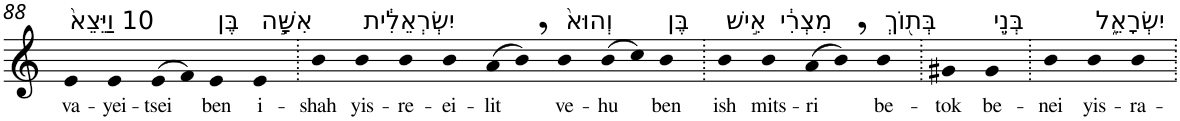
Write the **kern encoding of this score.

**kern	**text
*part1	*part1
*staff1	*staff1
*I"Piano	*
*I'Pno	*
!!LO:PB:g=z
*clefG2	*
*k[]	*
=88	=88
!LO:TX:a:t=10 וַיֵּצֵא֙	!
!	!LO:LY:b
4e	va-
!	!LO:LY:b
4e	-yei-
!	!LO:LY:b
(>8e	-tsei
8f)	.
!LO:TX:a:t=בֶּן	!
!	!LO:LY:b
4e	ben
!LO:TX:a:t=אִשָּׁ֣ה	!
!	!LO:LY:b
4e	i-
=89.	=89.
!	!LO:LY:b
4b	-shah
!LO:TX:a:t=יִשְׂרְאֵלִ֔ית	!
!	!LO:LY:b
4b	yis-
!	!LO:LY:b
4b	-re-
!	!LO:LY:b
4b	-ei-
!	!LO:LY:b
(>8a	-lit
8b,)	.
!LO:TX:a:t=וְהוּא֙	!
!	!LO:LY:b
4b	ve-
!	!LO:LY:b
(>8b	-hu
8cc)	.
!LO:TX:a:t=בֶּן	!
!	!LO:LY:b
4b	ben
=90.	=90.
!LO:TX:a:t=אִ֣ישׁ	!
!	!LO:LY:b
4b	ish
!LO:TX:a:t=מִצְרִ֔י	!
!	!LO:LY:b
4b	mits-
!	!LO:LY:b
(>8a	-ri
8b,)	.
!LO:TX:a:t=בְּת֖וֹךְ	!
!	!LO:LY:b
4b	be-
=91.	=91.
!	!LO:LY:b
4g#X	-tok
!LO:TX:a:t=בְּנֵ֣י	!
!	!LO:LY:b
4g#	be-
=92.	=92.
!	!LO:LY:b
4b	-nei
!LO:TX:a:t=יִשְׂרָאֵ֑ל	!
!	!LO:LY:b
4b	yis-
!	!LO:LY:b
4b	-ra-
=.	=.
*-	*-
